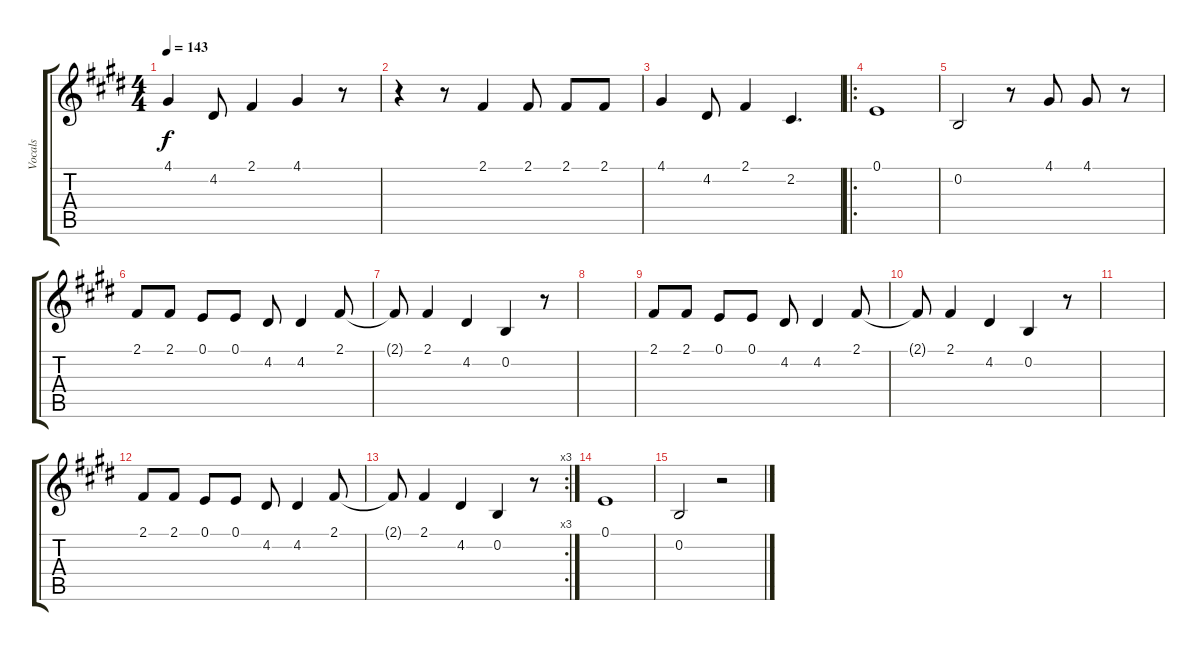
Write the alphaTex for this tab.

\track ("Vocals" "Vocals") {instrument tenorsax}
\staff {score tabs}
\tuning (E4 B3 G3 D3 A2 E2) {hide}
\ts (4 4)
\tempo 143
\clef g2
\ks e
4.1.4{dy f} 4.2.8 2.1.4 4.1.4 r.8 |
r.4 r.8 2.1.4 2.1.8 2.1.8 2.1.8 |
4.1.4 4.2.8 2.1.4 2.2.4{d} |
\ro
0.1.1 |
0.2.2 r.8 4.1.8 4.1.8 r.8 |
2.1.8 2.1.8 0.1.8 0.1.8 4.2.8 4.2.4 2.1.8 |
2.1{t}.8 2.1.4 4.2.4 0.2.4 r.8 |
|
2.1.8 2.1.8 0.1.8 0.1.8 4.2.8 4.2.4 2.1.8 |
2.1{t}.8 2.1.4 4.2.4 0.2.4 r.8 |
|
2.1.8 2.1.8 0.1.8 0.1.8 4.2.8 4.2.4 2.1.8 |
\rc 3
2.1{t}.8 2.1.4 4.2.4 0.2.4 r.8 |
0.1.1 |
0.2.2 r.2
